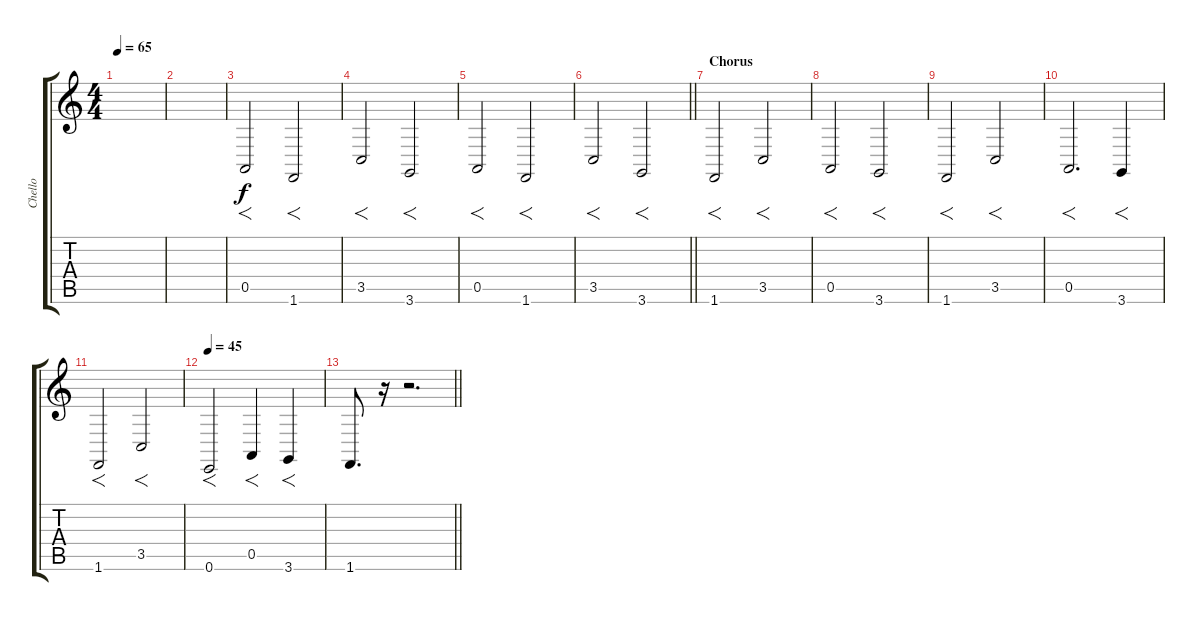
\track ("Chello" "Chello") {instrument cello}
\staff {score tabs}
\tuning (E4 B3 G3 D3 A2 E2) {hide}
\ts (4 4)
\tempo 65
\clef g2
\ks c
|
|
0.5.2{f} 1.6.2{f} |
3.5.2{f} 3.6.2{f} |
0.5.2{f} 1.6.2{f} |
\barLineRight lightlight
3.5.2{f} 3.6.2{f} |
\section ("" "Chorus")
1.6.2{f} 3.5.2{f} |
0.5.2{f} 3.6.2{f} |
1.6.2{f} 3.5.2{f} |
0.5.2{f d} 3.6.4{f} |
1.6.2{f} 3.5.2{f} |
\tempo 45
0.6.2{f} 0.5.4{f} 3.6.4{f} |
\barLineRight lightlight
1.6.8{d} r.16 r.2{d}
